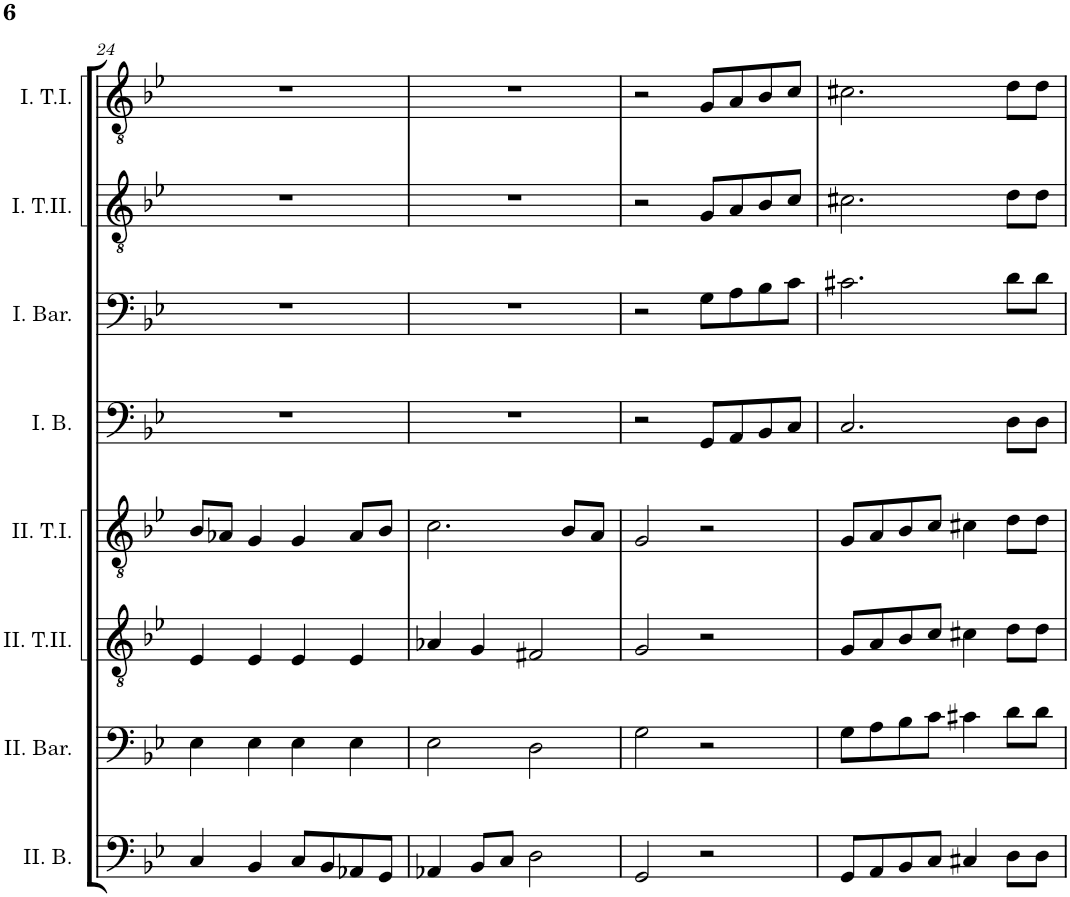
**kern	**kern	**kern	**kern	**kern	**kern	**kern	**kern
*part8	*part7	*part6	*part5	*part4	*part3	*part2	*part1
*staff8	*staff7	*staff6	*staff5	*staff4	*staff3	*staff2	*staff1
*I"II. Bas	*I"II. Baryton	*I"II. Tenor II.	*I"II. Tenor I.	*I"I. Bas	*I"I. Baryton	*I"I. Tenor II.	*I"I. Tenor I.
*I'II. B.	*I'II. Bar.	*I'II. T.II.	*I'II. T.I.	*I'I. B.	*I'I. Bar.	*I'I. T.II.	*I'I. T.I.
!!LO:PB:g=z
*clefF4	*clefF4	*clefGv2	*clefGv2	*clefF4	*clefF4	*clefGv2	*clefGv2
*k[b-e-]	*k[b-e-]	*k[b-e-]	*k[b-e-]	*k[b-e-]	*k[b-e-]	*k[b-e-]	*k[b-e-]
*M4/4	*M4/4	*M4/4	*M4/4	*M4/4	*M4/4	*M4/4	*M4/4
*met(c)	*met(c)	*met(c)	*met(c)	*met(c)	*met(c)	*met(c)	*met(c)
=24	=24	=24	=24	=24	=24	=24	=24
4C/	4E-\	4E-/	8B-/L	1r	1r	1r	1r
.	.	.	8A-X/J	.	.	.	.
4BB-/	4E-\	4E-/	4G/	.	.	.	.
8C/L	4E-\	4E-/	4G/	.	.	.	.
8BB-/	.	.	.	.	.	.	.
8AA-X/	4E-\	4E-/	8A-/L	.	.	.	.
8GG/J	.	.	8B-/J	.	.	.	.
=25	=25	=25	=25	=25	=25	=25	=25
4AA-X/	2E-\	4A-X/	2.c\	1r	1r	1r	1r
8BB-/L	.	4G/	.	.	.	.	.
8C/J	.	.	.	.	.	.	.
2D\	2D\	2F#X/	.	.	.	.	.
.	.	.	8B-/L	.	.	.	.
.	.	.	8A/J	.	.	.	.
=26	=26	=26	=26	=26	=26	=26	=26
2GG/	2G\	2G/	2G/	2r	2r	2r	2r
2r	2r	2r	2r	8GG/L	8G\L	8G/L	8G/L
.	.	.	.	8AA/	8A\	8A/	8A/
.	.	.	.	8BB-/	8B-\	8B-/	8B-/
.	.	.	.	8C/J	8c\J	8c/J	8c/J
=27	=27	=27	=27	=27	=27	=27	=27
8GG/L	8G\L	8G/L	8G/L	2.C/	2.c#X\	2.c#X\	2.c#X\
8AA/	8A\	8A/	8A/	.	.	.	.
8BB-/	8B-\	8B-/	8B-/	.	.	.	.
8C/J	8c\J	8c/J	8c/J	.	.	.	.
4C#X/	4c#X\	4c#X\	4c#X\	.	.	.	.
8D\L	8d\L	8d\L	8d\L	8D\L	8d\L	8d\L	8d\L
8D\J	8d\J	8d\J	8d\J	8D\J	8d\J	8d\J	8d\J
=	=	=	=	=	=	=	=
*-	*-	*-	*-	*-	*-	*-	*-
